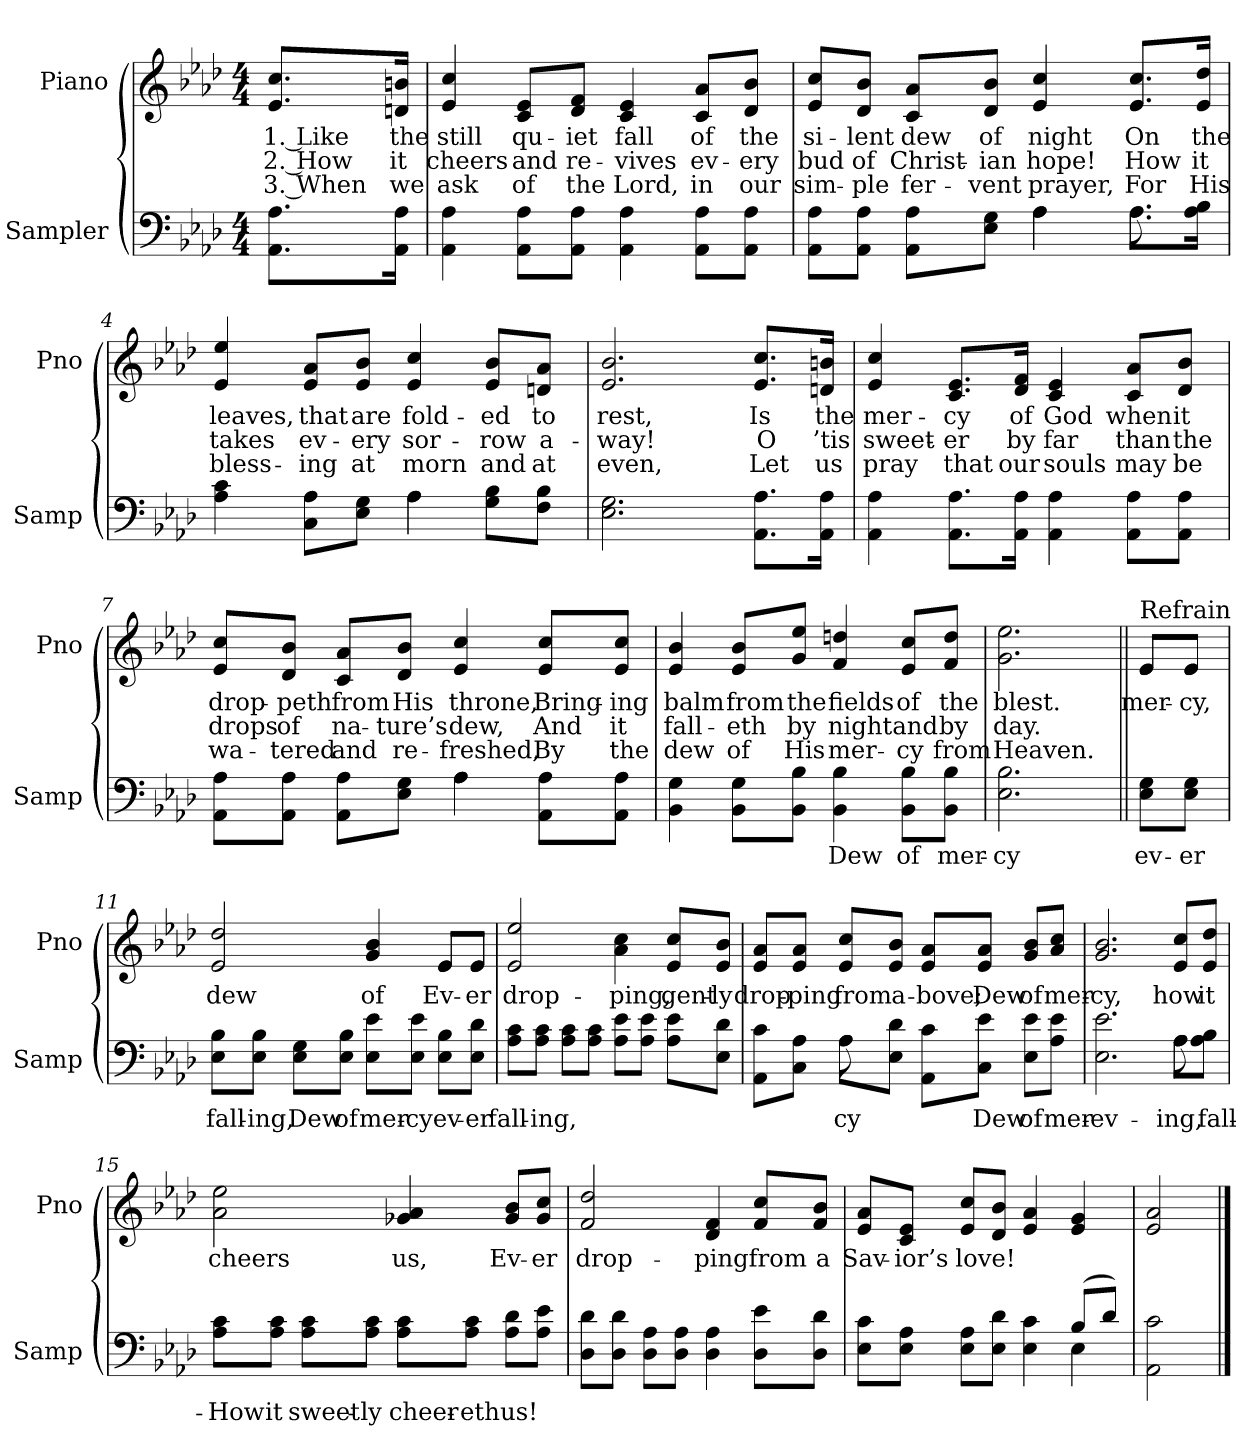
**kern	**text	**kern	**text	**text	**text
*part2	*part2	*part1	*part1	*part1	*part1
*staff2	*staff2	*staff1	*staff1	*staff1	*staff1
*I"Sampler	*	*I"Piano	*	*	*
*I'Samp	*	*I'Pno	*	*	*
*clefF4	*	*clefG2	*	*	*
*k[b-e-a-d-]	*	*k[b-e-a-d-]	*	*	*
*A-:	*	*A-:	*	*	*
*M4/4	*	*M4/4	*	*	*
=1	=1	=1	=1	=1	=1
8.AA-\ 8.A-\L	.	8.e-/ 8.cc/L	1. Like	2. How	3. When
16AA-\ 16A-\Jk	.	16dn/ 16bn/Jk	the	it	we
=2	=2	=2	=2	=2	=2
4AA- 4A-	.	4e- 4cc	still	cheers	ask
8AA-\ 8A-\L	.	8c/ 8e-/L	qu-	and	of
8AA-\ 8A-\J	.	8d-/ 8f/J	-iet	re-	the
4AA- 4A-	.	4c 4e-	fall	-vives	Lord,
8AA-\ 8A-\L	.	8c/ 8a-/L	of	ev-	in
8AA-\ 8A-\J	.	8d-/ 8b-/J	the	-ery	our
=3	=3	=3	=3	=3	=3
*^	*	*	*	*	*
8AA-\ 8A-\L	2ryy	.	8e-/ 8cc/L	si-	bud	sim-
8AA-\ 8A-\J	.	.	8d-/ 8b-/J	-lent	of	-ple
8AA-\ 8A-\L	.	.	8c/ 8a-/L	dew	Christ-	fer-
8E-\ 8G\J	.	.	8d-/ 8b-/J	of	-ian	-vent
4A-\	4A-	.	4e- 4cc	night	hope!	prayer,
8.A-\L	8.A-	.	8.e-/ 8.cc/L	On	How	For
16A-\ 16B-\Jk	16ryy	.	16e-/ 16dd-/Jk	the	it	His
=4	=4	=4	=4	=4	=4	=4
4A- 4c	2ryy	.	4e- 4ee-	leaves,	takes	bless-
8C\ 8A-\L	.	.	8e-/ 8a-/L	that	ev-	-ing
8E-\ 8G\J	.	.	8e-/ 8b-/J	are	-ery	at
4A-\	4A-	.	4e- 4cc	fold-	sor-	morn
8G\ 8B-\L	4ryy	.	8e-/ 8b-/L	-ed	-row	and
8F\ 8B-\J	.	.	8dn/ 8a-/J	to	a-	at
*v	*v	*	*	*	*	*
=5	=5	=5	=5	=5	=5
2.E- 2.G	.	2.e- 2.b-	rest,	-way!	even,
8.AA-\ 8.A-\L	.	8.e-/ 8.cc/L	Is	O	Let
16AA-\ 16A-\Jk	.	16dn/ 16bn/Jk	the	’tis	us
=6	=6	=6	=6	=6	=6
4AA- 4A-	.	4e- 4cc	mer-	sweet-	pray
8.AA-\ 8.A-\L	.	8.c/ 8.e-/L	-cy	-er	that
16AA-\ 16A-\Jk	.	16d-/ 16f/Jk	of	by	our
4AA- 4A-	.	4c 4e-	God	far	souls
8AA-\ 8A-\L	.	8c/ 8a-/L	when	than	may
8AA-\ 8A-\J	.	8d-/ 8b-/J	it	the	be
=7	=7	=7	=7	=7	=7
*^	*	*	*	*	*
8AA-\ 8A-\L	2ryy	.	8e-/ 8cc/L	drop-	drops	wa-
8AA-\ 8A-\J	.	.	8d-/ 8b-/J	-peth	of	-tered
8AA-\ 8A-\L	.	.	8c/ 8a-/L	from	na-	and
8E-\ 8G\J	.	.	8d-/ 8b-/J	His	-ture’s	re-
4A-\	4A-	.	4e- 4cc	throne,	dew,	-freshed,
8AA-\ 8A-\L	4ryy	.	8e-/ 8cc/L	Bring-	And	By
8AA-\ 8A-\J	.	.	8e-/ 8cc/J	-ing	it	the
*v	*v	*	*	*	*	*
=8	=8	=8	=8	=8	=8
4BB- 4G	.	4e- 4b-	balm	fall-	dew
8BB-\ 8G\L	.	8e-/ 8b-/L	from	-eth	of
8BB-\ 8B-\J	.	8g/ 8ee-/J	the	by	His
4BB- 4B-	Dew	4f 4ddn	fields	night	mer-
8BB-\ 8B-\L	of	8e-/ 8cc/L	of	and	-cy
8BB-\ 8B-\J	mer-	8f/ 8dd/J	the	by	from
=9	=9	=9	=9	=9	=9
2.E- 2.B-	-cy	2.g 2.ee-	blest.	day.	Heaven.
=10||	=10||	=10||	=10||	=10||	=10||
*	*	*^	*	*	*
!	!	!LO:TX:t=Refrain	!	!	!	!
8E-\ 8G\L	ev-	8e-/L	8e-/L	mer-	.	.
8E-\ 8G\J	-er	8e-/J	8e-/J	-cy,	.	.
=11	=11	=11	=11	=11	=11	=11
8E-\ 8B-\L	fall-	2e- 2dd-	2.ryy	dew	.	.
8E-\ 8B-\J	-ing,	.	.	.	.	.
8E-\ 8G\L	Dew	.	.	.	.	.
8E-\ 8B-\J	of	.	.	.	.	.
8E-\ 8e-\L	mer-	4g 4b-	.	of	.	.
8E-\ 8e-\J	-cy	.	.	.	.	.
8E-\ 8B-\L	ev-	8e-/L	8e-/L	Ev-	.	.
8E-\ 8d-\J	-er	8e-/J	8e-/J	-er	.	.
*	*	*v	*v	*	*	*
=12	=12	=12	=12	=12	=12
8A-\ 8c\L	fall-	2e- 2ee-	drop-	.	.
8A-\ 8c\J	-ing,	.	.	.	.
8A-\ 8c\L	.	.	.	.	.
8A-\ 8c\J	.	.	.	.	.
8A-\ 8e-\L	.	4a- 4cc	-ping,	.	.
8A-\ 8e-\J	.	.	.	.	.
8A-\ 8e-\L	.	8e-/ 8cc/L	gent-	.	.
8E-\ 8d-\J	.	8e-/ 8b-/J	-ly	.	.
=13	=13	=13	=13	=13	=13
*^	*	*	*	*	*
8AA-\ 8c\L	4ryy	.	8e-/ 8a-/L	drop-	.	.
8C\ 8A-\J	.	.	8e-/ 8a-/J	-ping	.	.
8A-\L	8A-	-cy	8e-/ 8cc/L	from	.	.
8E-\ 8d-\J	2ryy	.	8e-/ 8b-/J	a-	.	.
8AA-\ 8c\L	.	.	8e-/ 8a-/L	-bove;	.	.
8C\ 8e-\J	.	Dew	8e-/ 8a-/J	Dew	.	.
8E-\ 8e-\L	.	of	8g/ 8b-/L	of	.	.
8A-\ 8e-\J	8ryy	mer-	8a-/ 8cc/J	mer-	.	.
=14	=14	=14	=14	=14	=14	=14
2.E- 2.e-	2.ryy	ev-	2.g 2.b-	-cy,	.	.
8A-\L	8A-	-ing,	8e-/ 8cc/L	how	.	.
8A-\ 8B-\J	8ryy	fall-	8e-/ 8dd-/J	it	.	.
*v	*v	*	*	*	*	*
=15	=15	=15	=15	=15	=15
8A-\ 8c\L	How	2a- 2ee-	cheers	.	.
8A-\ 8c\J	it	.	.	.	.
8A-\ 8c\L	sweet-	.	.	.	.
8A-\ 8c\J	-ly	.	.	.	.
8A-\ 8c\L	cheer-	4g-X 4a-	us,	.	.
8A-\ 8c\J	-eth	.	.	.	.
8A-\ 8d-\L	us!	8g-/ 8b-/L	Ev-	.	.
8A-\ 8e-\J	.	8g-/ 8cc/J	-er	.	.
=16	=16	=16	=16	=16	=16
8D-\ 8d-\L	.	2f 2dd-	drop-	.	.
8D-\ 8d-\J	.	.	.	.	.
8D-\ 8A-\L	.	.	.	.	.
8D-\ 8A-\J	.	.	.	.	.
4D- 4A-	.	4d- 4f	-ping	.	.
8D-\ 8e-\L	.	8f/ 8cc/L	from	.	.
8D-\ 8d-\J	.	8f/ 8b-/J	a	.	.
=17	=17	=17	=17	=17	=17
*^	*	*	*	*	*
8E-\ 8c\L	2.ryy	.	8e-/ 8a-/L	Sav-	.	.
8E-\ 8A-\J	.	.	8c/ 8e-/J	-ior’s	.	.
8E-\ 8A-\L	.	.	8e-/ 8cc/L	love!	.	.
8E-\ 8d-\J	.	.	8d-/ 8b-/J	.	.	.
4E- 4c	.	.	4e- 4a-	.	.	.
(8B-/L	4E-	.	4e- 4g	.	.	.
8d-/J)	.	.	.	.	.	.
*v	*v	*	*	*	*	*
=18	=18	=18	=18	=18	=18
2AA- 2c	.	2e- 2a-	.	.	.
==	==	==	==	==	==
*-	*-	*-	*-	*-	*-
